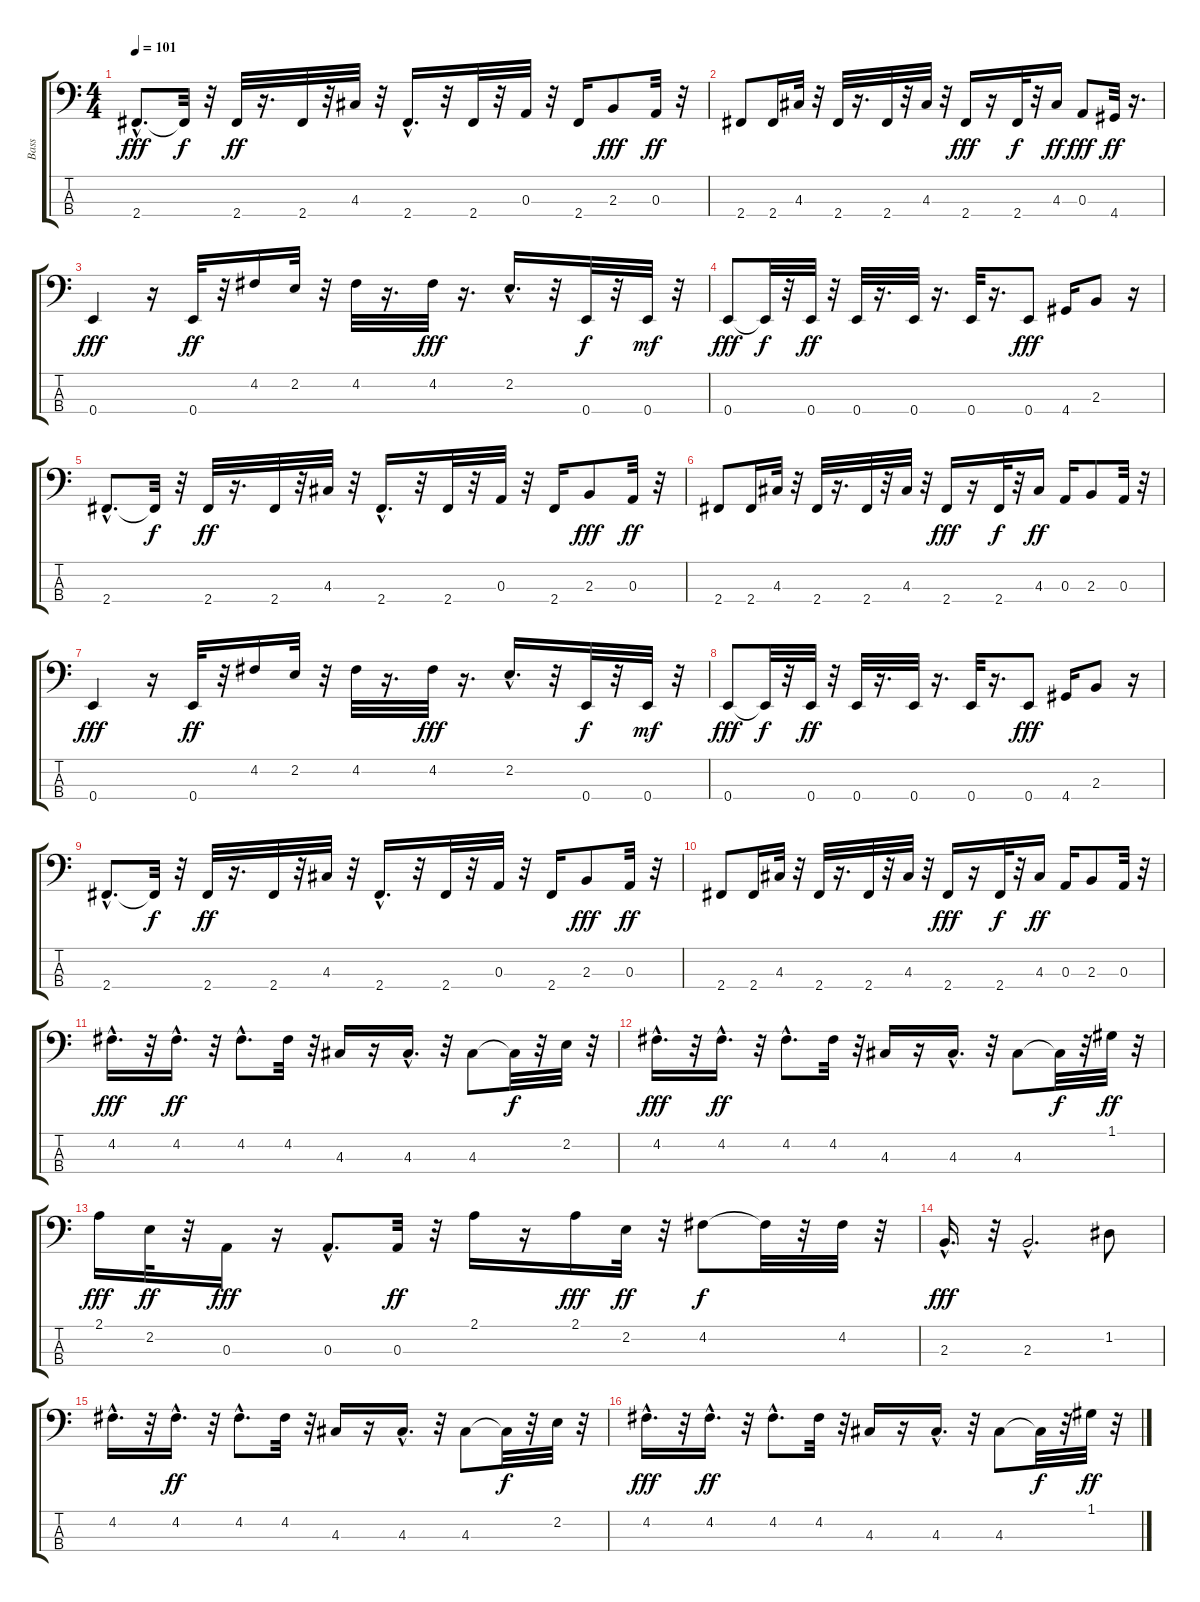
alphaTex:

\track ("Bass" "Bass") {instrument electricbassfinger}
\staff {score tabs}
\tuning (G2 D2 A1 E1) {hide}
\ts (4 4)
\tempo 101
\clef f4
\ks c
2.4{hac}.8{d dy fff} 2.4{t}.32{dy f} r.32 2.4.32{dy ff} r.16{d} 2.4.32 r.32 4.3.32 r.32 2.4{hac}.16{d} r.32 2.4.32 r.32 0.3.32 r.32 2.4.16 2.3.8{dy fff} 0.3.32{dy ff} r.32 |
2.4.8 2.4.16 4.3.32 r.32 2.4.32 r.16{d} 2.4.32 r.32 4.3.32 r.32 2.4.16{dy fff} r.16 2.4.32{dy f} r.32 4.3.16{dy ff} 0.3.8{dy fff} 4.4.32{dy ff} r.16{d} |
0.4.4{dy fff} r.16 0.4.32{dy ff} r.32 4.2.16 2.2.32 r.32 4.2.32 r.16{d} 4.2.32{dy fff} r.16{d} 2.2{hac}.16{d} r.32 0.4.32{dy f} r.32 0.4.32{dy mf} r.32 |
0.4.8{dy fff} 0.4{t}.32{dy f} r.32 0.4.32{dy ff} r.32 0.4.32 r.16{d} 0.4.32 r.16{d} 0.4.32 r.16{d} 0.4.8{dy fff} 4.4.16 2.3.8 r.16 |
2.4{hac}.8{d} 2.4{t}.32{dy f} r.32 2.4.32{dy ff} r.16{d} 2.4.32 r.32 4.3.32 r.32 2.4{hac}.16{d} r.32 2.4.32 r.32 0.3.32 r.32 2.4.16 2.3.8{dy fff} 0.3.32{dy ff} r.32 |
2.4.8 2.4.16 4.3.32 r.32 2.4.32 r.16{d} 2.4.32 r.32 4.3.32 r.32 2.4.16{dy fff} r.16 2.4.32{dy f} r.32 4.3.16{dy ff} 0.3.16 2.3.8 0.3.32 r.32 |
0.4.4{dy fff} r.16 0.4.32{dy ff} r.32 4.2.16 2.2.32 r.32 4.2.32 r.16{d} 4.2.32{dy fff} r.16{d} 2.2{hac}.16{d} r.32 0.4.32{dy f} r.32 0.4.32{dy mf} r.32 |
0.4.8{dy fff} 0.4{t}.32{dy f} r.32 0.4.32{dy ff} r.32 0.4.32 r.16{d} 0.4.32 r.16{d} 0.4.32 r.16{d} 0.4.8{dy fff} 4.4.16 2.3.8 r.16 |
2.4{hac}.8{d} 2.4{t}.32{dy f} r.32 2.4.32{dy ff} r.16{d} 2.4.32 r.32 4.3.32 r.32 2.4{hac}.16{d} r.32 2.4.32 r.32 0.3.32 r.32 2.4.16 2.3.8{dy fff} 0.3.32{dy ff} r.32 |
2.4.8 2.4.16 4.3.32 r.32 2.4.32 r.16{d} 2.4.32 r.32 4.3.32 r.32 2.4.16{dy fff} r.16 2.4.32{dy f} r.32 4.3.16{dy ff} 0.3.16 2.3.8 0.3.32 r.32 |
4.2{hac}.16{d dy fff} r.32 4.2{hac}.16{d dy ff} r.32 4.2{hac}.8{d} 4.2.32 r.32 4.3.16 r.16 4.3{hac}.16{d} r.32 4.3.8 4.3{t}.32{dy f} r.32 2.2.32 r.32 |
4.2{hac}.16{d dy fff} r.32 4.2{hac}.16{d dy ff} r.32 4.2{hac}.8{d} 4.2.32 r.32 4.3.16 r.16 4.3{hac}.16{d} r.32 4.3.8 4.3{t}.32{dy f} r.32 1.1.32{dy ff} r.32 |
2.1.16{dy fff} 2.2.32{dy ff} r.32 0.3.16{dy fff} r.16 0.3{hac}.8{d} 0.3.32{dy ff} r.32 2.1.16 r.16 2.1.16{dy fff} 2.2.32{dy ff} r.32 4.2.8{dy f} 4.2{t}.32 r.32 4.2.32 r.32 |
2.3{hac}.16{d dy fff} r.32 2.3{hac}.2{d} 1.2.8 |
4.2{hac}.16{d} r.32 4.2{hac}.16{d dy ff} r.32 4.2{hac}.8{d} 4.2.32 r.32 4.3.16 r.16 4.3{hac}.16{d} r.32 4.3.8 4.3{t}.32{dy f} r.32 2.2.32 r.32 |
4.2{hac}.16{d dy fff} r.32 4.2{hac}.16{d dy ff} r.32 4.2{hac}.8{d} 4.2.32 r.32 4.3.16 r.16 4.3{hac}.16{d} r.32 4.3.8 4.3{t}.32{dy f} r.32 1.1.32{dy ff} r.32
